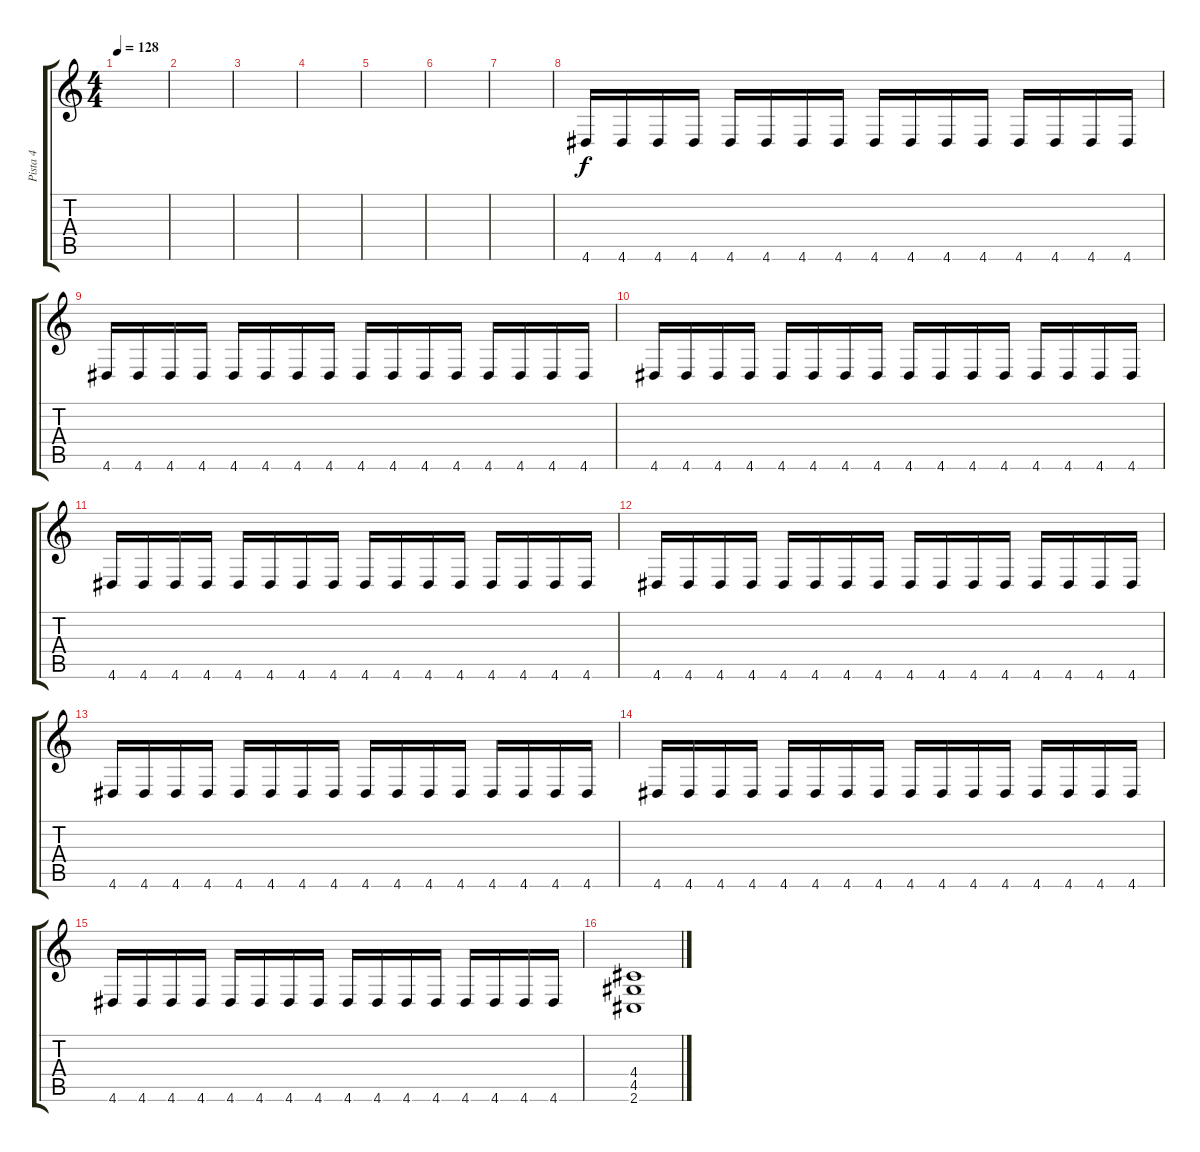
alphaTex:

\track ("Pista 4" "Pista 4") {instrument overdrivenguitar}
\staff {score tabs}
\tuning (B3 Gb3 D3 A2 E2 B1) {hide}
\ts (4 4)
\tempo 128
\clef g2
\ks c
|
|
|
|
|
|
|
4.6.16 4.6.16 4.6.16 4.6.16 4.6.16 4.6.16 4.6.16 4.6.16 4.6.16 4.6.16 4.6.16 4.6.16 4.6.16 4.6.16 4.6.16 4.6.16 |
4.6.16 4.6.16 4.6.16 4.6.16 4.6.16 4.6.16 4.6.16 4.6.16 4.6.16 4.6.16 4.6.16 4.6.16 4.6.16 4.6.16 4.6.16 4.6.16 |
4.6.16 4.6.16 4.6.16 4.6.16 4.6.16 4.6.16 4.6.16 4.6.16 4.6.16 4.6.16 4.6.16 4.6.16 4.6.16 4.6.16 4.6.16 4.6.16 |
4.6.16 4.6.16 4.6.16 4.6.16 4.6.16 4.6.16 4.6.16 4.6.16 4.6.16 4.6.16 4.6.16 4.6.16 4.6.16 4.6.16 4.6.16 4.6.16 |
4.6.16 4.6.16 4.6.16 4.6.16 4.6.16 4.6.16 4.6.16 4.6.16 4.6.16 4.6.16 4.6.16 4.6.16 4.6.16 4.6.16 4.6.16 4.6.16 |
4.6.16 4.6.16 4.6.16 4.6.16 4.6.16 4.6.16 4.6.16 4.6.16 4.6.16 4.6.16 4.6.16 4.6.16 4.6.16 4.6.16 4.6.16 4.6.16 |
4.6.16 4.6.16 4.6.16 4.6.16 4.6.16 4.6.16 4.6.16 4.6.16 4.6.16 4.6.16 4.6.16 4.6.16 4.6.16 4.6.16 4.6.16 4.6.16 |
4.6.16 4.6.16 4.6.16 4.6.16 4.6.16 4.6.16 4.6.16 4.6.16 4.6.16 4.6.16 4.6.16 4.6.16 4.6.16 4.6.16 4.6.16 4.6.16 |
(4.4 4.5 2.6).1
